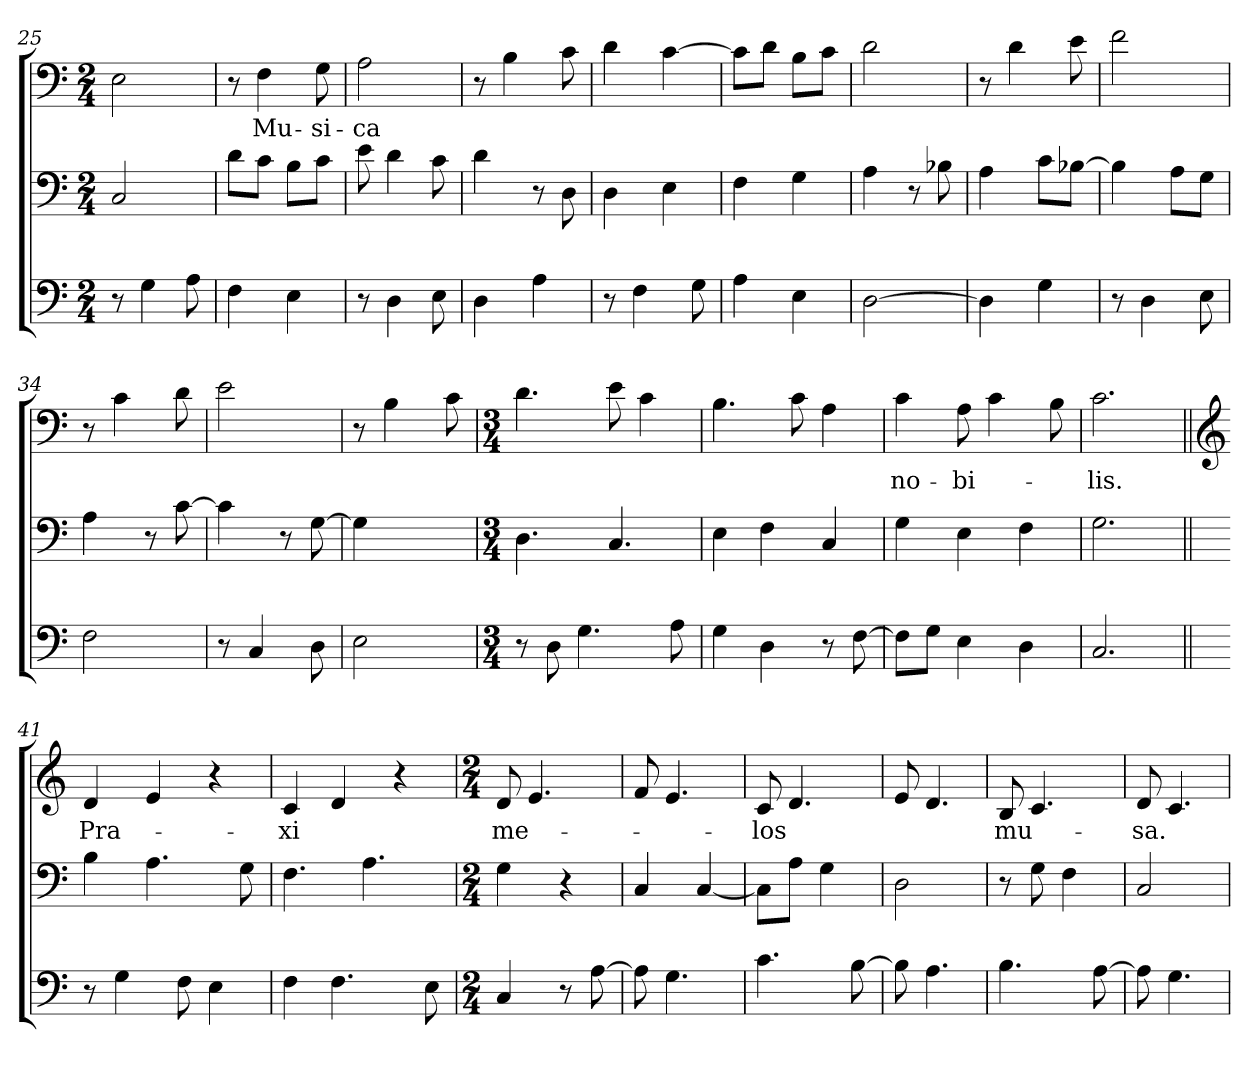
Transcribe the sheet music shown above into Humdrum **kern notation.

**kern	**kern	**kern	**text
*part3	*part2	*part1	*part1
*staff3	*staff2	*staff1	*staff1
*clefF4	*clefF4	*clefF4	*
*k[]	*k[]	*k[]	*
*C:	*C:	*C:	*
*M2/4	*M2/4	*M2/4	*
=25	=25	=25	=25
8r	2C/	2E\	.
4G\	.	.	.
8A\	.	.	.
=26	=26	=26	=26
4F\	8d\L	8r	.
!	!	!	!LO:LY:b
.	8c\J	4F\	Mu-
4E\	8B\L	.	.
!	!	!	!LO:LY:b
.	8c\J	8G\	-si-
!!LO:LB:g=z
=27	=27	=27	=27
!	!	!	!LO:LY:b
8r	8e\	2A\	-ca
4D\	4d\	.	.
8E\	8c\	.	.
=28	=28	=28	=28
4D\	4d\	8r	.
.	.	4B\	.
4A\	8r	.	.
.	8D\	8c\	.
=29	=29	=29	=29
8r	4D\	4d\	.
4F\	.	.	.
.	4E\	[4c\	.
8G\	.	.	.
=30	=30	=30	=30
4A\	4F\	8c\L]	.
.	.	8d\J	.
4E\	4G\	8B\L	.
.	.	8c\J	.
=31	=31	=31	=31
[2D\	4A\	2d\	.
.	8r	.	.
.	8B-X\	.	.
=32	=32	=32	=32
4D\]	4A\	8r	.
.	.	4d\	.
4G\	8c\L	.	.
.	[8B-X\J	8e\	.
=33	=33	=33	=33
8r	4B-\]	2f\	.
4D\	.	.	.
.	8A\L	.	.
8E\	8G\J	.	.
=34	=34	=34	=34
2F\	4A\	8r	.
.	.	4c\	.
.	8r	.	.
.	[8c\	8d\	.
=35	=35	=35	=35
8r	4c\]	2e\	.
4C/	.	.	.
.	8r	.	.
8D\	[8G\	.	.
=36	=36	=36	=36
2E\	4G\]	8r	.
.	.	4B\	.
.	4ryy	.	.
.	.	8c\	.
=37	=37	=37	=37
*M3/4	*M3/4	*M3/4	*
8r	4.D\	4.d\	.
8D\	.	.	.
4.G\	.	.	.
.	4.C/	8e\	.
.	.	4c\	.
8A\	.	.	.
!!LO:PB:g=z
=38	=38	=38	=38
4G\	4E\	4.B\	.
4D\	4F\	.	.
.	.	8c\	.
8r	4C/	4A\	.
[8F\	.	.	.
=39	=39	=39	=39
!	!	!	!LO:LY:b
8F\L]	4G\	4c\	no-
8G\J	.	.	.
!	!	!	!LO:LY:b
4E\	4E\	8A\	-bi-
.	.	4c\	.
4D\	4F\	.	.
.	.	8B\	.
=40	=40	=40	=40
!	!	!	!LO:LY:b
2.C/	2.G\	2.c\	-lis.
=41||	=41||	=41||	=41||
*	*	*clefG2	*
!	!	!	!LO:LY:b
8r	4B\	4d/	Pra-
4G\	.	.	.
.	4.A\	4e/	.
8F\	.	.	.
4E\	.	4r	.
.	8G\	.	.
=42	=42	=42	=42
!	!	!	!LO:LY:b
4F\	4.F\	4c/	-xi
4.F\	.	4d/	.
.	4.A\	.	.
.	.	4r	.
8E\	.	.	.
=43	=43	=43	=43
*M2/4	*M2/4	*M2/4	*
!	!	!	!LO:LY:b
4C/	4G\	8d/	me-
.	.	4.e/	.
8r	4r	.	.
[8A\	.	.	.
=44	=44	=44	=44
8A\]	4C/	8f/	.
4.G\	.	4.e/	.
.	[4C/	.	.
=45	=45	=45	=45
!	!	!	!LO:LY:b
4.c\	8C\L]	8c/	-los
.	8A\J	4.d/	.
.	4G\	.	.
[8B\	.	.	.
=46	=46	=46	=46
8B\]	2D\	8e/	.
4.A\	.	4.d/	.
=47	=47	=47	=47
!	!	!	!LO:LY:b
4.B\	8r	8B/	mu-
.	8G\	4.c/	.
.	4F\	.	.
[8A\	.	.	.
!!LO:LB:g=z
=48	=48	=48	=48
!	!	!	!LO:LY:b
8A\]	2C/	8d/	-sa.
4.G\	.	4.c/	.
=	=	=	=
*-	*-	*-	*-
